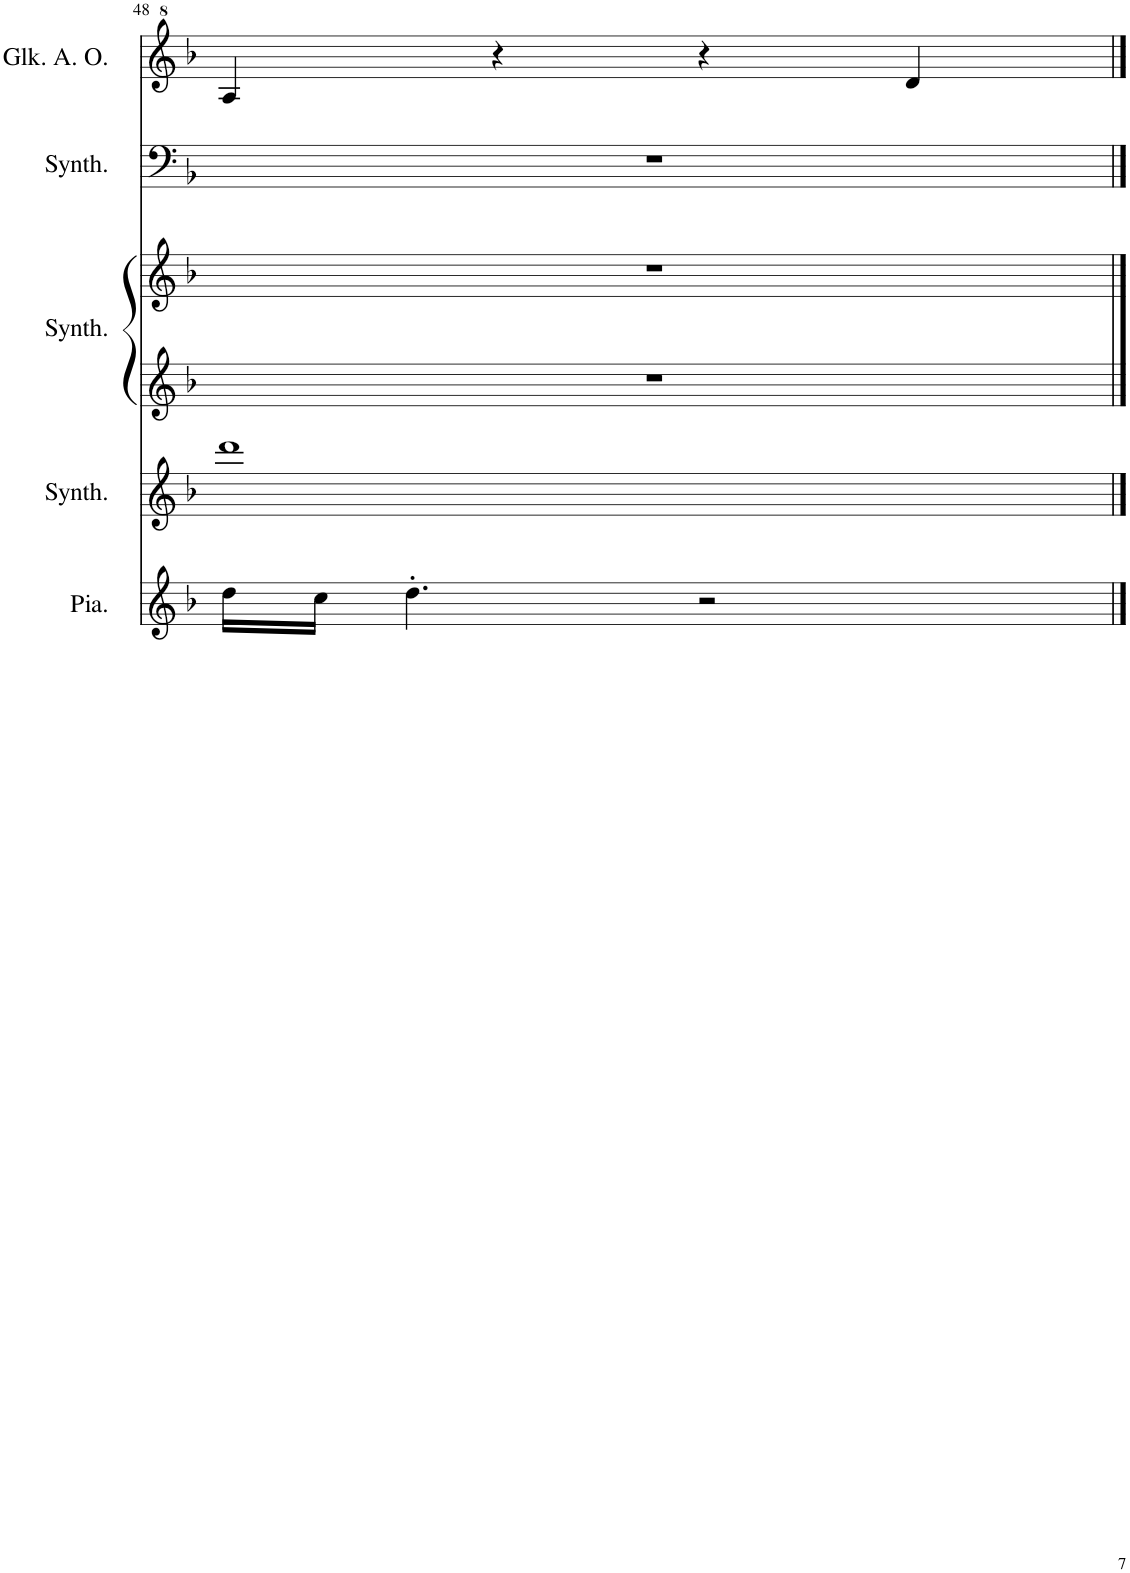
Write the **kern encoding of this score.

**kern	**kern	**kern	**kern	**kern	**kern
*part5	*part4	*part3	*part3	*part2	*part1
*staff6	*staff5	*staff4	*staff3	*staff2	*staff1
*I"Piano	*I"Synthétiseur d'instruments à cordes	*I"Synthétiseur d'instruments à cordes	*	*I"Synthétiseur Pad	*I"Glockenspiel Alto Orff
*I'Pia.	*I'Synth.	*I'Synth.	*	*I'Synth.	*I'Glk. A. O.
!!LO:PB:g=z
*clefG2	*clefG2	*clefG2	*clefG2	*clefF4	*clefG^2
*k[b-]	*k[b-]	*k[b-]	*k[b-]	*k[b-]	*k[b-]
*M4/4	*M4/4	*M4/4	*M4/4	*M4/4	*M4/4
=48	=48	=48	=48	=48	=48
16dd\LL	1ddd	1r	1r	1r	4a/
16cc\JJ	.	.	.	.	.
4.dd'\	.	.	.	.	.
.	.	.	.	.	4r
2r	.	.	.	.	4r
.	.	.	.	.	4dd/
==	==	==	==	==	==
*-	*-	*-	*-	*-	*-
